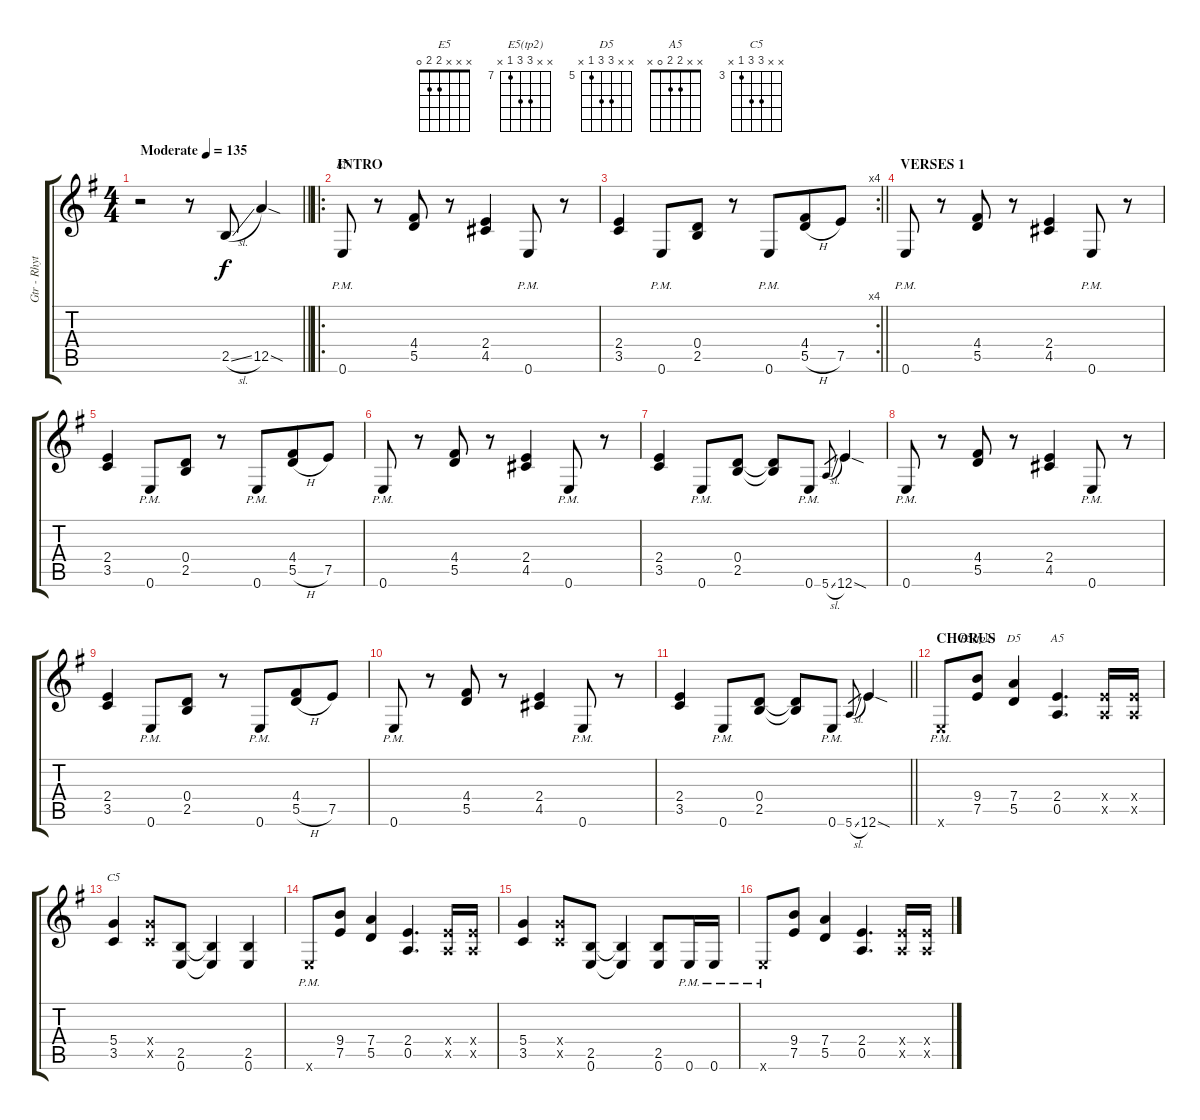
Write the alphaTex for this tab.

\track ("Gtr - Rhythm" "Gtr - Rhyt") {instrument overdrivenguitar}
\staff {score tabs}
\tuning (E4 B3 G3 D3 A2 E2) {hide}
\chord ("E5" x x x 2 2 0)
\chord ("E5(tp2)" x x 9 9 7 x) {firstfret 7}
\chord ("D5" x x 7 7 5 x) {firstfret 5}
\chord ("A5" x x 2 2 0 x)
\chord ("C5" x x 5 5 3 x) {firstfret 3}
\ts (4 4)
\tempo (135 "Moderate")
\clef g2
\barLineRight lightlight
\ks eminor
r.2{dy f instrument overdrivenguitar} r.8 2.5{sl}.8 12.5{sod}.4 |
\ro
\section ("" "INTRO")
0.6{pm}.8{ch "E5"} r.8 (4.4 5.5).8 r.8 (2.4 4.5).4 0.6{pm}.8 r.8 |
\rc 4
\barLineRight lightlight
(2.4 3.5).4 0.6{pm}.8 (0.4 2.5).8 r.8 0.6{pm}.8{beam merge} (4.4 5.5{h}).8 7.5.8 |
\section ("" "VERSES 1")
0.6{pm}.8 r.8 (4.4 5.5).8 r.8 (2.4 4.5).4 0.6{pm}.8 r.8 |
(2.4 3.5).4 0.6{pm}.8 (0.4 2.5).8 r.8 0.6{pm}.8{beam merge} (4.4 5.5{h}).8 7.5.8 |
0.6{pm}.8 r.8 (4.4 5.5).8 r.8 (2.4 4.5).4 0.6{pm}.8 r.8 |
(2.4 3.5).4 0.6{pm}.8 (0.4 2.5).8 (0.4{t} 2.5{t}).8 0.6{pm}.8 5.6{sl}.8{gr beam merge} 12.6{sod}.4 |
0.6{pm}.8 r.8 (4.4 5.5).8 r.8 (2.4 4.5).4 0.6{pm}.8 r.8 |
(2.4 3.5).4 0.6{pm}.8 (0.4 2.5).8 r.8 0.6{pm}.8{beam merge} (4.4 5.5{h}).8 7.5.8 |
0.6{pm}.8 r.8 (4.4 5.5).8 r.8 (2.4 4.5).4 0.6{pm}.8 r.8 |
\barLineRight lightlight
(2.4 3.5).4 0.6{pm}.8 (0.4 2.5).8 (0.4{t} 2.5{t}).8 0.6{pm}.8 5.6{sl}.8{gr beam merge} 12.6{sod}.4 |
\section ("" "CHORUS")
0.6{pm x}.8 (9.4 7.5).8{ch "E5(tp2)"} (7.4 5.5).4{ch "D5"} (2.4 0.5).4{d ch "A5"} (2.4{x} 0.5{x}).16 (2.4{x} 0.5{x}).16 |
(5.4 3.5).4{ch "C5"} (5.4{x} 3.5{x}).8 (2.5 0.6).8 (2.5{t} 0.6{t}).4 (2.5 0.6).4 |
0.6{pm x}.8 (9.4 7.5).8 (7.4 5.5).4 (2.4 0.5).4{d} (2.4{x} 0.5{x}).16 (2.4{x} 0.5{x}).16 |
(5.4 3.5).4 (5.4{x} 3.5{x}).8 (2.5 0.6).8 (2.5{t} 0.6{t}).4 (2.5 0.6).8 0.6{pm}.16 0.6{pm}.16 |
0.6{pm x}.8 (9.4 7.5).8 (7.4 5.5).4 (2.4 0.5).4{d} (2.4{x} 0.5{x}).16 (2.4{x} 0.5{x}).16
